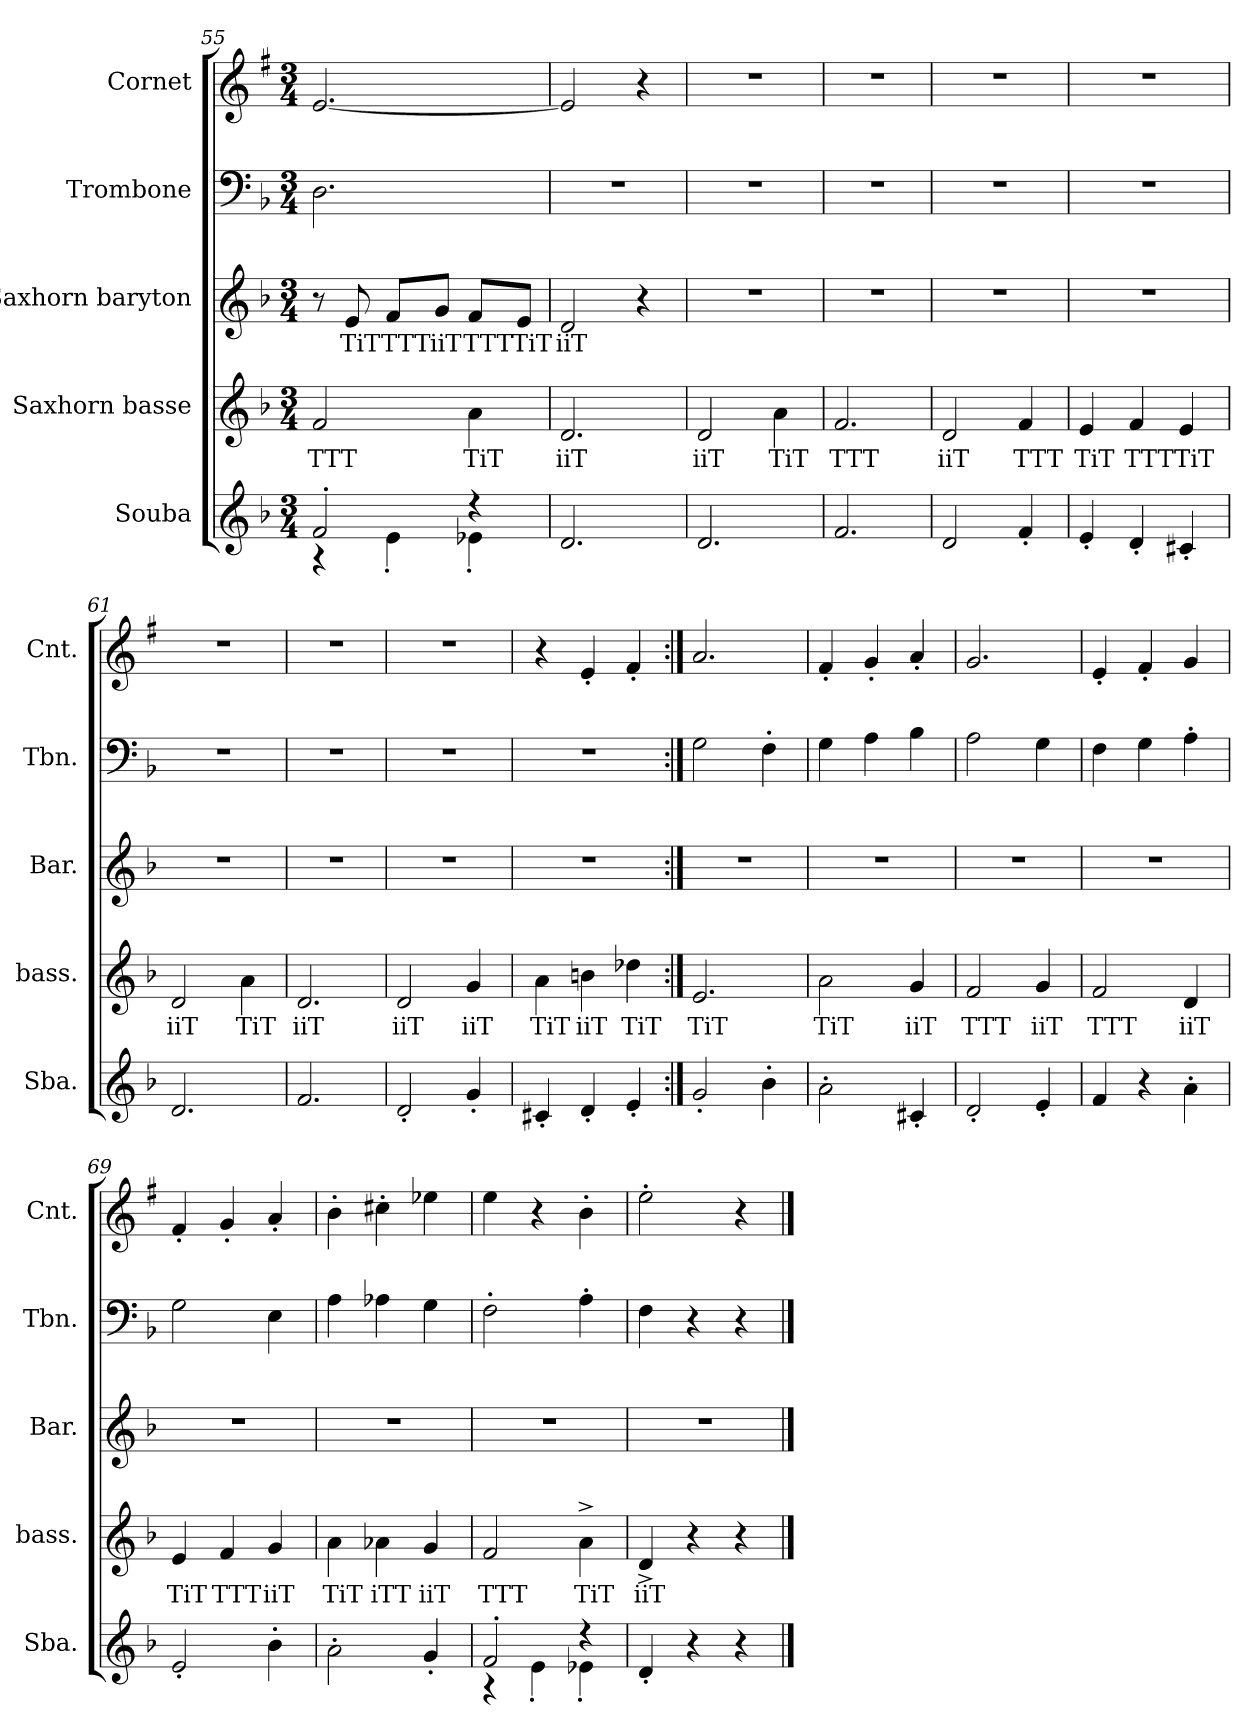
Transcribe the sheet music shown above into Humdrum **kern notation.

**kern	**kern	**text	**kern	**text	**kern	**kern
*part5	*part4	*part4	*part3	*part3	*part2	*part1
*staff5	*staff4	*staff4	*staff3	*staff3	*staff2	*staff1
*I"Souba	*I"Saxhorn basse	*	*I"Saxhorn baryton	*	*I"Trombone	*I"Cornet
*I'Sba.	*I'bass.	*	*I'Bar.	*	*I'Tbn.	*I'Cnt.
*clefG2	*clefG2	*	*clefG2	*	*clefF4	*clefG2
*ITrd15c26	*ITrd8c14	*	*ITrd8c14	*	*	*ITrd1c2
*k[b-]	*k[b-]	*	*k[b-]	*	*k[b-]	*k[b-]
*M3/4	*M3/4	*	*M3/4	*	*M3/4	*M3/4
=55	=55	=55	=55	=55	=55	=55
*^	*	*	*	*	*	*
!	!	!	!LO:LY:b	!	!	!	!
2FF'/	4r	2F/	TTT	8r	.	2.D\	[2.d/
!	!	!	!	!	!LO:LY:b	!	!
.	.	.	.	8E/	TiT	.	.
!	!	!	!	!	!LO:LY:b	!	!
.	4EE'\	.	.	8F/L	TTT	.	.
!	!	!	!	!	!LO:LY:b	!	!
.	.	.	.	8G/J	iiT	.	.
!	!	!	!LO:LY:b	!	!LO:LY:b	!	!
4r	4EE-X'\	4A\	TiT	8F/L	TTT	.	.
!	!	!	!	!	!LO:LY:b	!	!
.	.	.	.	8E/J	TiT	.	.
*v	*v	*	*	*	*	*	*
=56	=56	=56	=56	=56	=56	=56
!	!	!LO:LY:b	!	!LO:LY:b	!	!
2.DD/	2.D/	iiT	2D/	iiT	2.r	2d/]
.	.	.	4r	.	.	4r
!!LO:PB:g=z
=57	=57	=57	=57	=57	=57	=57
!	!	!LO:LY:b	!	!	!	!
2.DD/	2D/	iiT	2.r	.	2.r	2.r
!	!	!LO:LY:b	!	!	!	!
.	4A\	TiT	.	.	.	.
=58	=58	=58	=58	=58	=58	=58
!	!	!LO:LY:b	!	!	!	!
2.FF/	2.F/	TTT	2.r	.	2.r	2.r
=59	=59	=59	=59	=59	=59	=59
!	!	!LO:LY:b	!	!	!	!
2DD/	2D/	iiT	2.r	.	2.r	2.r
!	!	!LO:LY:b	!	!	!	!
4FF'/	4F/	TTT	.	.	.	.
=60	=60	=60	=60	=60	=60	=60
!	!	!LO:LY:b	!	!	!	!
4EE'/	4E/	TiT	2.r	.	2.r	2.r
!	!	!LO:LY:b	!	!	!	!
4DD'/	4F/	TTT	.	.	.	.
!	!	!LO:LY:b	!	!	!	!
4CC#X'/	4E/	TiT	.	.	.	.
=61	=61	=61	=61	=61	=61	=61
!	!	!LO:LY:b	!	!	!	!
2.DD/	2D/	iiT	2.r	.	2.r	2.r
!	!	!LO:LY:b	!	!	!	!
.	4A\	TiT	.	.	.	.
=62	=62	=62	=62	=62	=62	=62
!	!	!LO:LY:b	!	!	!	!
2.FF/	2.D/	iiT	2.r	.	2.r	2.r
=63	=63	=63	=63	=63	=63	=63
!	!	!LO:LY:b	!	!	!	!
2DD'/	2D/	iiT	2.r	.	2.r	2.r
!	!	!LO:LY:b	!	!	!	!
4GG'/	4G/	iiT	.	.	.	.
=64	=64	=64	=64	=64	=64	=64
!	!	!LO:LY:b	!	!	!	!
4CC#X'/	4A\	TiT	2.r	.	2.r	4r
!	!	!LO:LY:b	!	!	!	!
4DD'/	4Bn\	iiT	.	.	.	4d'/
!	!	!LO:LY:b	!	!	!	!
4EE'/	4d-X\	TiT	.	.	.	4e'/
!!LO:LB:g=z
=65:|!	=65:|!	=65:|!	=65:|!	=65:|!	=65:|!	=65:|!
!	!	!LO:LY:b	!	!	!	!
2GG'/	2.E/	TiT	2.r	.	2G\	2.g/
4BB-'\	.	.	.	.	4F'\	.
=66	=66	=66	=66	=66	=66	=66
!	!	!LO:LY:b	!	!	!	!
2AA'\	2A\	TiT	2.r	.	4G\	4e'/
.	.	.	.	.	4A\	4f'/
!	!	!LO:LY:b	!	!	!	!
4CC#X'/	4G/	iiT	.	.	4B-\	4g'/
=67	=67	=67	=67	=67	=67	=67
!	!	!LO:LY:b	!	!	!	!
2DD'/	2F/	TTT	2.r	.	2A\	2.f/
!	!	!LO:LY:b	!	!	!	!
4EE'/	4G/	iiT	.	.	4G\	.
=68	=68	=68	=68	=68	=68	=68
!	!	!LO:LY:b	!	!	!	!
4FF/	2F/	TTT	2.r	.	4F\	4d'/
4r	.	.	.	.	4G\	4e'/
!	!	!LO:LY:b	!	!	!	!
4AA'\	4D/	iiT	.	.	4A'\	4f/
=69	=69	=69	=69	=69	=69	=69
!	!	!LO:LY:b	!	!	!	!
2EE'/	4E/	TiT	2.r	.	2G\	4e'/
!	!	!LO:LY:b	!	!	!	!
.	4F/	TTT	.	.	.	4f'/
!	!	!LO:LY:b	!	!	!	!
4BB-'\	4G/	iiT	.	.	4E\	4g'/
=70	=70	=70	=70	=70	=70	=70
!	!	!LO:LY:b	!	!	!	!
2AA'\	4A\	TiT	2.r	.	4A\	4a'\
!	!	!LO:LY:b	!	!	!	!
.	4A-X\	iTT	.	.	4A-X\	4bn'\
!	!	!LO:LY:b	!	!	!	!
4GG'/	4G/	iiT	.	.	4G\	4dd-X\
=71	=71	=71	=71	=71	=71	=71
*^	*	*	*	*	*	*
!	!	!	!LO:LY:b	!	!	!	!
2FF'/	4r	2F/	TTT	2.r	.	2F'\	4dd\
.	4EE'\	.	.	.	.	.	4r
!	!	!	!LO:LY:b	!	!	!	!
4r	4EE-X'\	4A^\	TiT	.	.	4A'\	4a'\
!!LO:PB:g=z
=72	=72	=72	=72	=72	=72	=72	=72
!	!	!	!LO:LY:b	!	!	!	!
*v	*v	*	*	*	*	*	*
4DD'/	4D^/	iiT	2.r	.	4F\	2dd'\
4r	4r	.	.	.	4r	.
4r	4r	.	.	.	4r	4r
==	==	==	==	==	==	==
*-	*-	*-	*-	*-	*-	*-
